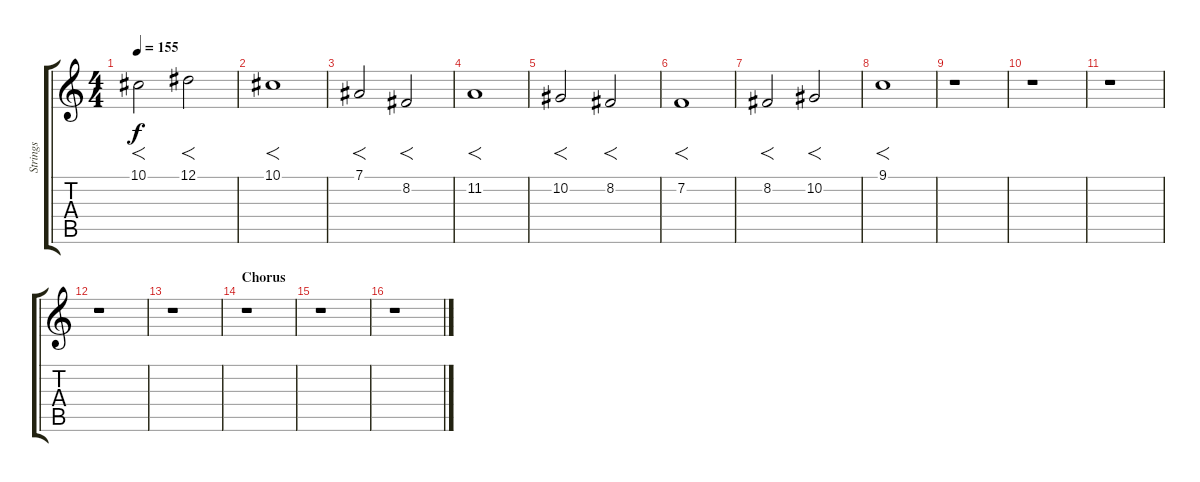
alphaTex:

\track ("Strings" "Strings") {instrument tinklebell}
\staff {score tabs}
\tuning (Eb4 Bb3 Gb3 Db3 Ab2 Eb2) {hide}
\ts (4 4)
\tempo 155
\clef g2
\ks c
10.1.2{f dy f} 12.1.2{f} |
10.1.1{f} |
7.1.2{f} 8.2.2{f} |
11.2.1{f} |
10.2.2{f} 8.2.2{f} |
7.2.1{f} |
8.2.2{f volume 10} 10.2.2{f} |
9.1.1{f} |
r.1 |
r.1 |
r.1 |
r.1 |
r.1 |
\section ("" "Chorus")
r.1 |
r.1 |
r.1
